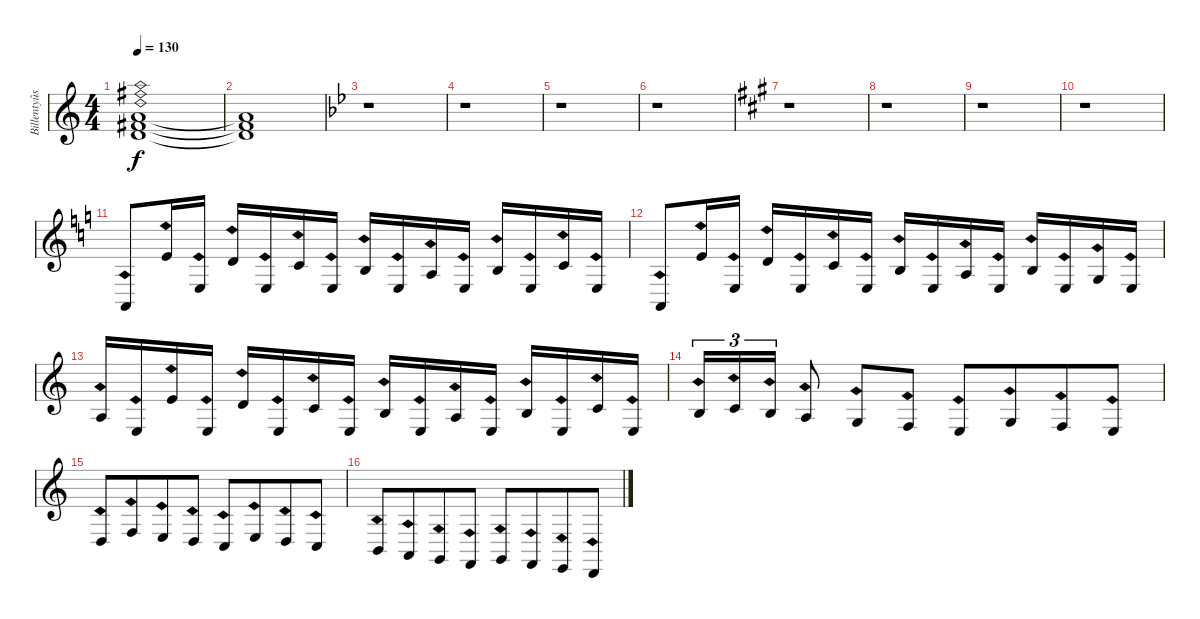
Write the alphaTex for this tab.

\track ("Billentyûs 1 (Jon Lord)" "Billentyûs") {instrument synthbrass1}
\staff {score}
\tuning (E4 B3 G3 D3 A2 C2) {hide}
\ts (4 4)
\tempo 130
\clef g2
\ks c
(5.1{ph 12} 7.2{ph 12} 7.3{ph 12}).1{dy f} |
(5.1{t} 7.2{t} 7.3{t}).1 |
\ks bb
r.1 |
r.1 |
r.1 |
r.1 |
\ks a
r.1 |
r.1 |
r.1 |
r.1 |
\ks c
0.5{ph 12}.8{volume 16} 0.1{ph 12}.16 2.4{ph 12}.16 3.2{ph 12}.16 2.4{ph 12}.16 1.2{ph 12}.16 2.4{ph 12}.16 0.2{ph 12}.16 2.4{ph 12}.16 2.3{ph 12}.16 2.4{ph 12}.16 0.2{ph 12}.16 2.4{ph 12}.16 1.2{ph 12}.16 2.4{ph 12}.16 |
0.5{ph 12}.8 0.1{ph 12}.16 2.4{ph 12}.16 3.2{ph 12}.16 2.4{ph 12}.16 1.2{ph 12}.16 2.4{ph 12}.16 0.2{ph 12}.16 2.4{ph 12}.16 2.3{ph 12}.16 2.4{ph 12}.16 0.2{ph 12}.16 2.4{ph 12}.16 0.3{ph 12}.16 2.4{ph 12}.16 |
2.3{ph 12}.16 2.4{ph 12}.16 0.1{ph 12}.16 2.4{ph 12}.16 3.2{ph 12}.16 2.4{ph 12}.16 1.2{ph 12}.16 2.4{ph 12}.16 0.2{ph 12}.16 2.4{ph 12}.16 2.3{ph 12}.16 2.4{ph 12}.16 0.2{ph 12}.16 2.4{ph 12}.16 1.2{ph 12}.16 2.4{ph 12}.16 |
0.2{ph 12}.16{tu (3 2)} 1.2{ph 12}.16{tu (3 2)} 0.2{ph 12}.16{tu (3 2)} 2.3{ph 12}.8 0.3{ph 12}.8 3.4{ph 12}.8 2.4{ph 12}.8 0.3{ph 12}.8{beam merge} 3.4{ph 12}.8 2.4{ph 12}.8 |
0.4{ph 12}.8 3.4{ph 12}.8{beam merge} 2.4{ph 12}.8 0.4{ph 12}.8 3.5{ph 12}.8 2.4{ph 12}.8{beam merge} 0.4{ph 12}.8 3.5{ph 12}.8 |
2.5{ph 12}.8 0.5{ph 12}.8{beam merge} 7.6{ph 12}.8 5.6{ph 12}.8 7.6{ph 12}.8 5.6{ph 12}.8{beam merge} 4.6{ph 12}.8 2.6{ph 12}.8
